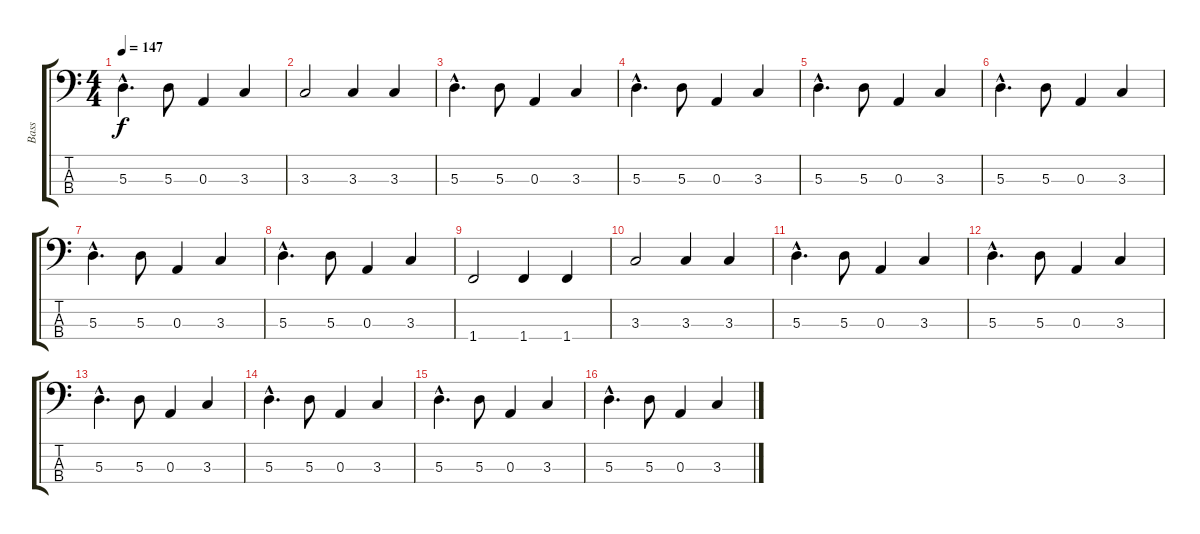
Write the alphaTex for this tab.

\track ("Bass" "Bass") {instrument electricbassfinger}
\staff {score tabs}
\tuning (G2 D2 A1 E1) {hide}
\ts (4 4)
\tempo 147
\clef f4
\ks c
5.3{hac}.4{d dy f} 5.3.8 0.3.4 3.3.4 |
3.3.2 3.3.4 3.3.4 |
5.3{hac}.4{d} 5.3.8 0.3.4 3.3.4 |
5.3{hac}.4{d} 5.3.8 0.3.4 3.3.4 |
5.3{hac}.4{d} 5.3.8 0.3.4 3.3.4 |
5.3{hac}.4{d} 5.3.8 0.3.4 3.3.4 |
5.3{hac}.4{d} 5.3.8 0.3.4 3.3.4 |
5.3{hac}.4{d} 5.3.8 0.3.4 3.3.4 |
1.4.2 1.4.4 1.4.4 |
3.3.2 3.3.4 3.3.4 |
5.3{hac}.4{d} 5.3.8 0.3.4 3.3.4 |
5.3{hac}.4{d} 5.3.8 0.3.4 3.3.4 |
5.3{hac}.4{d} 5.3.8 0.3.4 3.3.4 |
5.3{hac}.4{d} 5.3.8 0.3.4 3.3.4 |
5.3{hac}.4{d} 5.3.8 0.3.4 3.3.4 |
5.3{hac}.4{d} 5.3.8 0.3.4 3.3.4
